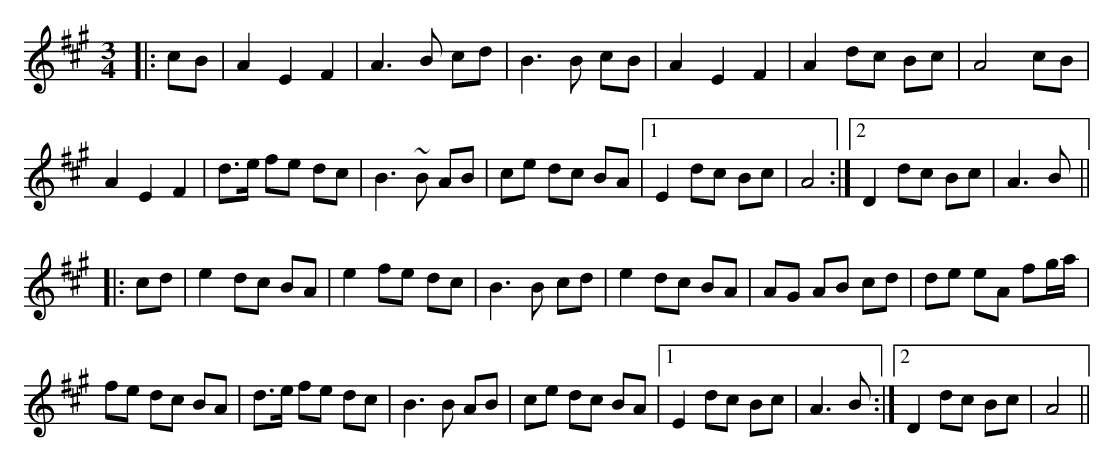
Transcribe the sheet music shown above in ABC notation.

X:1
M:3/4
K:A
|:cB|A2E2F2|A3B cd|B3 B cB|A2E2F2|A2 dc Bc|A4 cB|
A2E2F2|d>e fe dc|B3 ~B AB|ce dc BA|1 E2 dc Bc|A4:|2 D2 dc Bc|A3 B||
|:cd|e2dc BA|e2fe dc|B3 B cd|e2dc BA|AG AB cd|de eA fg/a/|
fe dc BA|d>e fe dc|B3 B AB|ce dc BA|1 E2 dc Bc|A3 B:|2 D2 dc Bc|A4||
